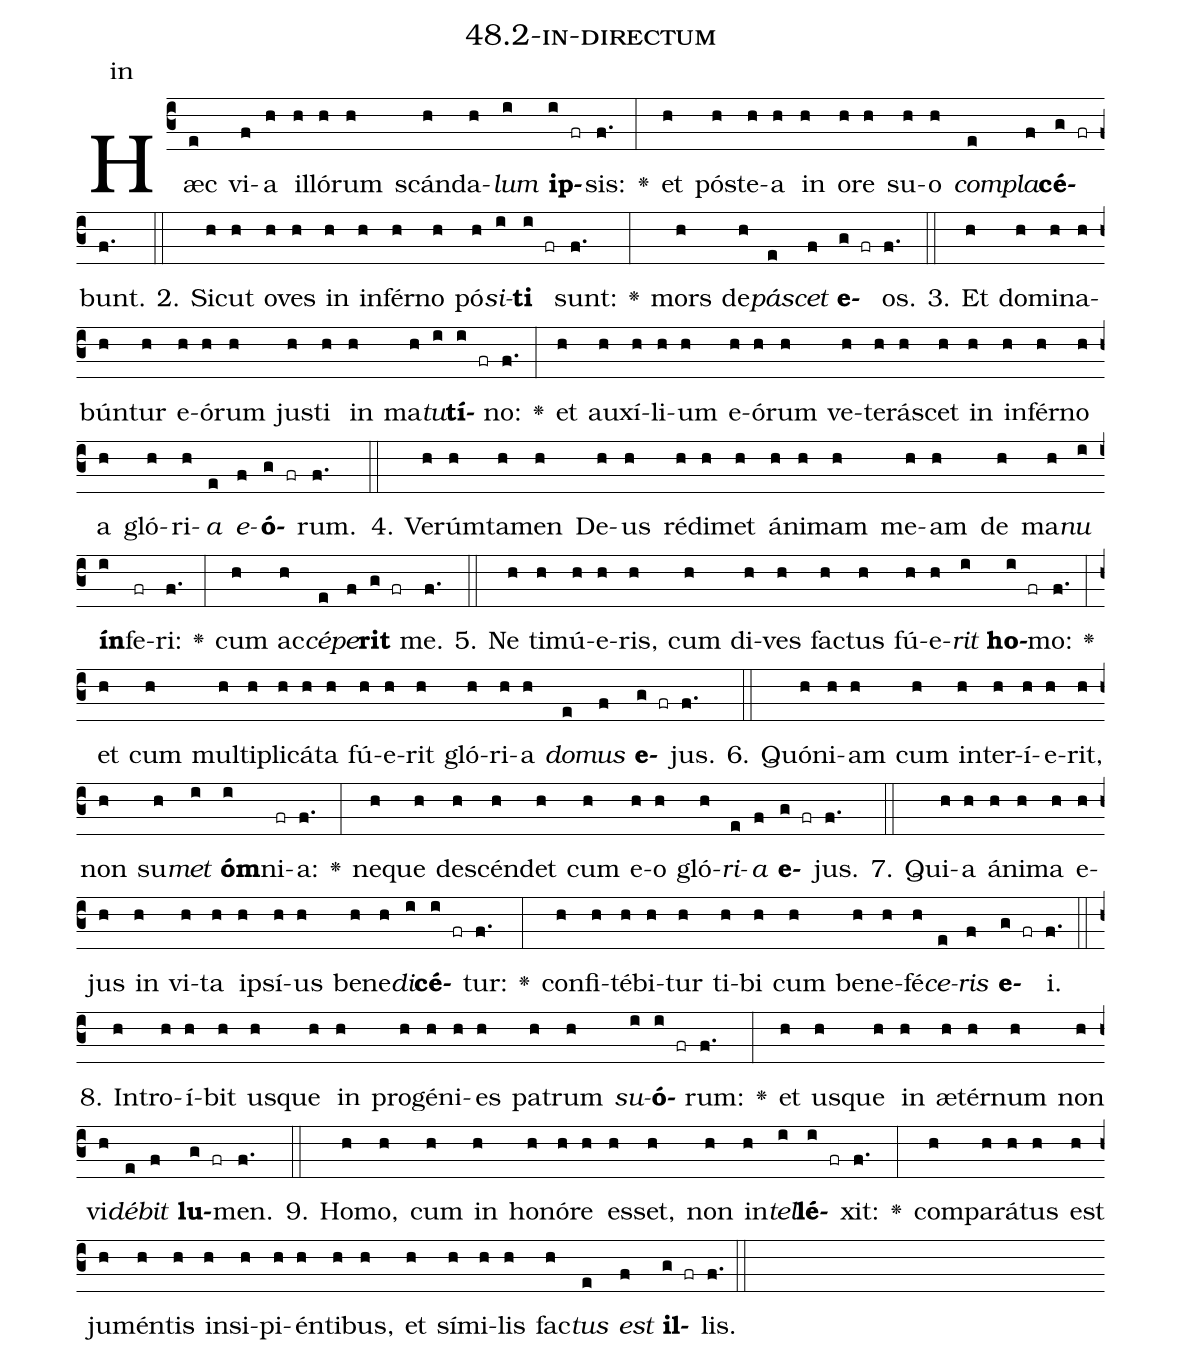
name: 48.2-in-directum;
annotation: in;
%%
(c3)Hæc(e) vi(f)a(h) il(h)ló(h)rum(h) scán(h)da(h)<i>lum</i>(i) <b>ip</b>(i fr)sis:(f.) <v>\greheightstar</v>(:) et(h) póst(h)e(h)a(h) in(h) o(h)re(h) su(h)o(h) <i>com</i>(e)<i>pla</i>(f)<b>cé</b>(g fr)bunt.(f.) (::)
2. Sic(h)ut(h) o(h)ves(h) in(h) in(h)fér(h)no(h) pó(h)<i>si</i>(i)<b>ti</b>(i fr) sunt:(f.) <v>\greheightstar</v>(:) mors(h) de(h)<i>pá</i>(e)<i>scet</i>(f) <b>e</b>(g fr)os.(f.) (::)
3. Et(h) do(h)mi(h)na(h)bún(h)tur(h) e(h)ó(h)rum(h) jus(h)ti(h) in(h) ma(h)<i>tu</i>(i)<b>tí</b>(i fr)no:(f.) <v>\greheightstar</v>(:) et(h) au(h)xí(h)li(h)um(h) e(h)ó(h)rum(h) ve(h)te(h)rá(h)scet(h) in(h) in(h)fér(h)no(h) a(h) gló(h)ri(h)<i>a</i>(e) <i>e</i>(f)<b>ó</b>(g fr)rum.(f.) (::)
4. Ve(h)rúm(h)ta(h)men(h) De(h)us(h) réd(h)i(h)met(h) á(h)ni(h)mam(h) me(h)am(h) de(h) ma(h)<i>nu</i>(i) <b>ín</b>(i)fe(fr)ri:(f.) <v>\greheightstar</v>(:) cum(h) ac(h)<i>cé</i>(e)<i>pe</i>(f)<b>rit</b>(g fr) me.(f.) (::)
5. Ne(h) ti(h)mú(h)e(h)ris,(h) cum(h) di(h)ves(h) fac(h)tus(h) fú(h)e(h)<i>rit</i>(i) <b>ho</b>(i fr)mo:(f.) <v>\greheightstar</v>(:) et(h) cum(h) mul(h)ti(h)pli(h)cá(h)ta(h) fú(h)e(h)rit(h) gló(h)ri(h)a(h) <i>do</i>(e)<i>mus</i>(f) <b>e</b>(g fr)jus.(f.) (::)
6. Quón(h)i(h)am(h) cum(h) in(h)ter(h)í(h)e(h)rit,(h) non(h) su(h)<i>met</i>(i) <b>óm</b>(i)ni(fr)a:(f.) <v>\greheightstar</v>(:) ne(h)que(h) de(h)scén(h)det(h) cum(h) e(h)o(h) gló(h)<i>ri</i>(e)<i>a</i>(f) <b>e</b>(g fr)jus.(f.) (::)
7. Qui(h)a(h) á(h)ni(h)ma(h) e(h)jus(h) in(h) vi(h)ta(h) ip(h)sí(h)us(h) be(h)ne(h)<i>di</i>(i)<b>cé</b>(i fr)tur:(f.) <v>\greheightstar</v>(:) con(h)fi(h)té(h)bi(h)tur(h) ti(h)bi(h) cum(h) be(h)ne(h)fé(h)<i>ce</i>(e)<i>ris</i>(f) <b>e</b>(g fr)i.(f.) (::)
8. In(h)tro(h)í(h)bit(h) us(h)que(h) in(h) pro(h)gé(h)ni(h)es(h) pa(h)trum(h) <i>su</i>(i)<b>ó</b>(i fr)rum:(f.) <v>\greheightstar</v>(:) et(h) us(h)que(h) in(h) æ(h)tér(h)num(h) non(h) vi(h)<i>dé</i>(e)<i>bit</i>(f) <b>lu</b>(g fr)men.(f.) (::)
9. Ho(h)mo,(h) cum(h) in(h) ho(h)nó(h)re(h) es(h)set,(h) non(h) in(h)<i>tel</i>(i)<b>lé</b>(i fr)xit:(f.) <v>\greheightstar</v>(:) com(h)pa(h)rá(h)tus(h) est(h) ju(h)mén(h)tis(h) in(h)si(h)pi(h)én(h)ti(h)bus,(h) et(h) sí(h)mi(h)lis(h) fac(h)<i>tus</i>(e) <i>est</i>(f) <b>il</b>(g fr)lis.(f.) (::)
